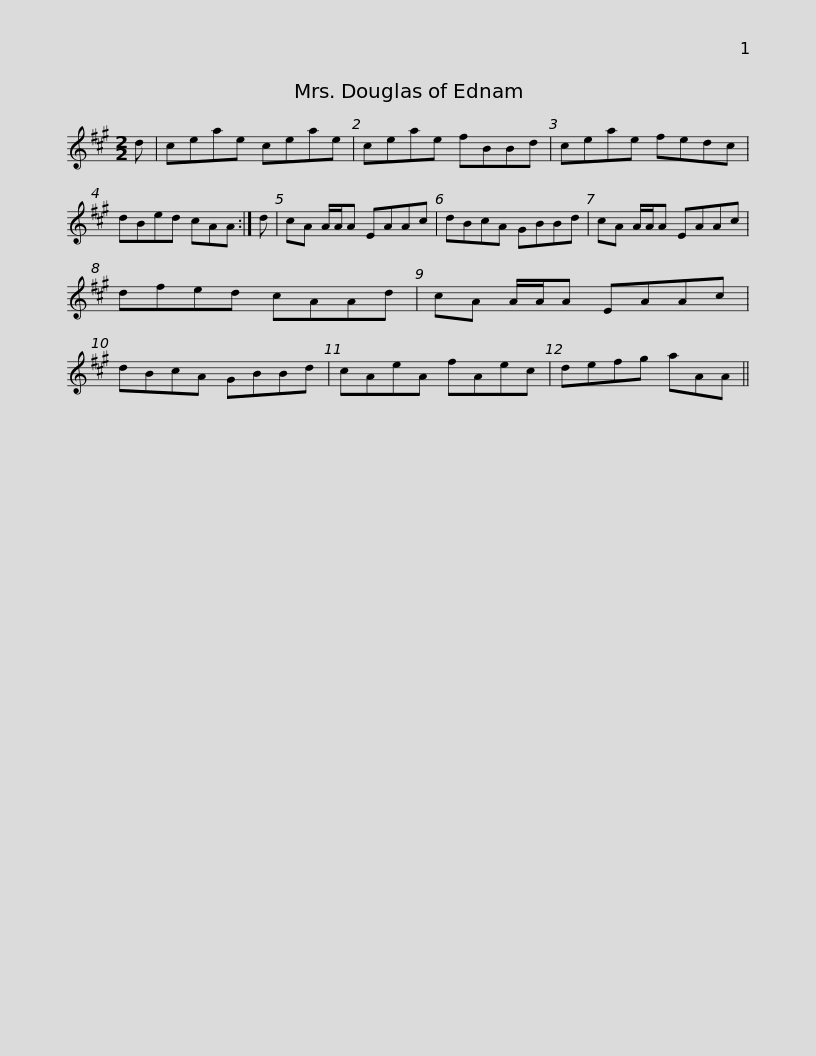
X:1
L:1/8
M:2/2
I:linebreak $
K:A
V:1 treble
V:1
 d | ceae ceae | ceae fBBd | ceae fedc | dBed cAA :| %5
 d | cA A/A/A EAAc |$ dBcA GBBd | cA A/A/A EAAc | dfed cAAd | %10
 cA A/A/A EAAc | dBcA GBBd |$ cAeA fAec | defg aAA || %14
